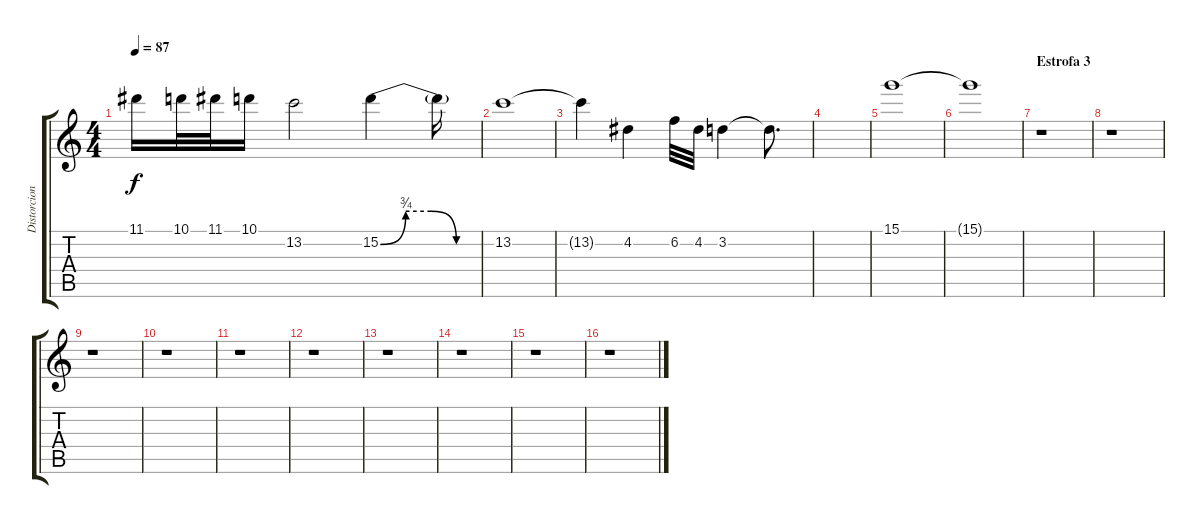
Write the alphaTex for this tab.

\track ("Distorcion I" "Distorcion") {instrument distortionguitar}
\staff {score tabs}
\tuning (E4 B3 G3 D3 A2 E2) {hide}
\ts (4 4)
\tempo 87
\clef g2
\ks c
11.1.16{dy f} 10.1.32 11.1.32 10.1.16 13.2.2 15.2{be (custom 0 0 15 3 30 3 45 0 60 0)}.4 15.2{t}.16 |
13.2.1 |
13.2{t}.4 4.2.4 6.2.32 4.2.32 3.2.4 3.2{t}.8{d} |
|
15.1.1 |
15.1{t}.1 |
\section ("" "Estrofa 3")
r.1 |
r.1 |
r.1 |
r.1 |
r.1 |
r.1 |
r.1 |
r.1 |
r.1 |
r.1
